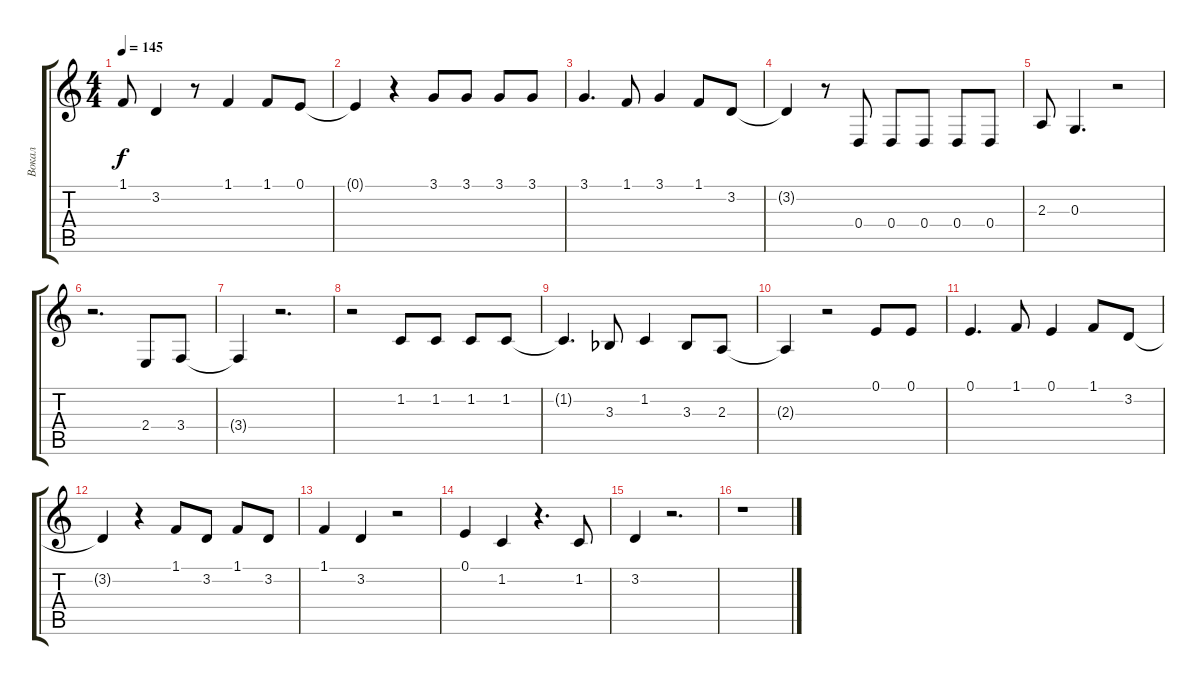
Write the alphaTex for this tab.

\track ("Вокал" "Вокал") {instrument oboe}
\staff {score tabs}
\tuning (E4 B3 G3 D3 A2 E2) {hide}
\ts (4 4)
\tempo 145
\clef g2
\ks c
1.1.8{dy f} 3.2.4 r.8 1.1.4 1.1.8 0.1.8 |
0.1{t}.4 r.4 3.1.8 3.1.8 3.1.8 3.1.8 |
3.1.4{d} 1.1.8 3.1.4 1.1.8 3.2.8 |
3.2{t}.4 r.8 0.4.8 0.4.8 0.4.8 0.4.8 0.4.8 |
2.3.8 0.3.4{d} r.2 |
r.2{d} 2.4.8 3.4.8 |
3.4{t}.4 r.2{d} |
r.2 1.2.8 1.2.8 1.2.8 1.2.8 |
1.2{t}.4{d} 3.3{acc b}.8 1.2.4 3.3{acc b}.8 2.3.8 |
2.3{t}.4 r.2 0.1.8 0.1.8 |
0.1.4{d} 1.1.8 0.1.4 1.1.8 3.2.8 |
3.2{t}.4 r.4 1.1.8 3.2.8 1.1.8 3.2.8 |
1.1.4 3.2.4 r.2 |
0.1.4 1.2.4 r.4{d} 1.2.8 |
3.2.4 r.2{d} |
r.1
